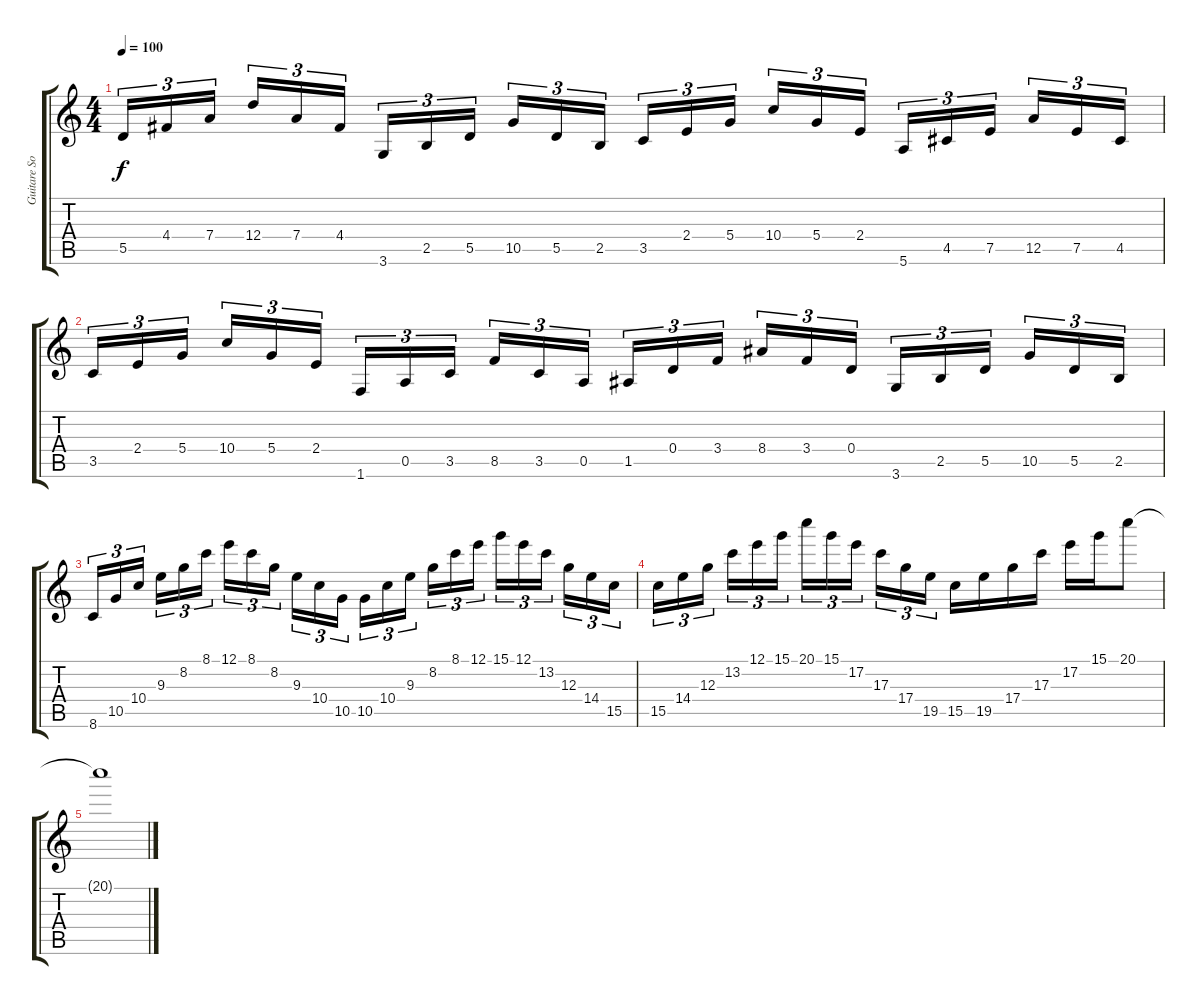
\track ("Guitare Solo" "Guitare So") {instrument distortionguitar}
\staff {score tabs}
\tuning (E4 B3 G3 D3 A2 E2) {hide}
\ts (4 4)
\tempo 100
\clef g2
\ks c
5.5.16{tu (3 2) dy f} 4.4.16{tu (3 2)} 7.4.16{tu (3 2)} 12.4.16{tu (3 2)} 7.4.16{tu (3 2)} 4.4.16{tu (3 2)} 3.6.16{tu (3 2)} 2.5.16{tu (3 2)} 5.5.16{tu (3 2)} 10.5.16{tu (3 2)} 5.5.16{tu (3 2)} 2.5.16{tu (3 2)} 3.5.16{tu (3 2)} 2.4.16{tu (3 2)} 5.4.16{tu (3 2)} 10.4.16{tu (3 2)} 5.4.16{tu (3 2)} 2.4.16{tu (3 2)} 5.6.16{tu (3 2)} 4.5.16{tu (3 2)} 7.5.16{tu (3 2)} 12.5.16{tu (3 2)} 7.5.16{tu (3 2)} 4.5.16{tu (3 2)} |
3.5.16{tu (3 2)} 2.4.16{tu (3 2)} 5.4.16{tu (3 2)} 10.4.16{tu (3 2)} 5.4.16{tu (3 2)} 2.4.16{tu (3 2)} 1.6.16{tu (3 2)} 0.5.16{tu (3 2)} 3.5.16{tu (3 2)} 8.5.16{tu (3 2)} 3.5.16{tu (3 2)} 0.5.16{tu (3 2)} 1.5.16{tu (3 2)} 0.4.16{tu (3 2)} 3.4.16{tu (3 2)} 8.4.16{tu (3 2)} 3.4.16{tu (3 2)} 0.4.16{tu (3 2)} 3.6.16{tu (3 2)} 2.5.16{tu (3 2)} 5.5.16{tu (3 2)} 10.5.16{tu (3 2)} 5.5.16{tu (3 2)} 2.5.16{tu (3 2)} |
8.6.16{tu (3 2)} 10.5.16{tu (3 2)} 10.4.16{tu (3 2)} 9.3.16{tu (3 2)} 8.2.16{tu (3 2)} 8.1.16{tu (3 2)} 12.1.16{tu (3 2)} 8.1.16{tu (3 2)} 8.2.16{tu (3 2)} 9.3.16{tu (3 2)} 10.4.16{tu (3 2)} 10.5.16{tu (3 2)} 10.5.16{tu (3 2)} 10.4.16{tu (3 2)} 9.3.16{tu (3 2)} 8.2.16{tu (3 2)} 8.1.16{tu (3 2)} 12.1.16{tu (3 2)} 15.1.16{tu (3 2)} 12.1.16{tu (3 2)} 13.2.16{tu (3 2)} 12.3.16{tu (3 2)} 14.4.16{tu (3 2)} 15.5.16{tu (3 2)} |
15.5.16{tu (3 2)} 14.4.16{tu (3 2)} 12.3.16{tu (3 2)} 13.2.16{tu (3 2)} 12.1.16{tu (3 2)} 15.1.16{tu (3 2)} 20.1.16{tu (3 2)} 15.1.16{tu (3 2)} 17.2.16{tu (3 2)} 17.3.16{tu (3 2)} 17.4.16{tu (3 2)} 19.5.16{tu (3 2)} 15.5.16 19.5.16 17.4.16 17.3.16 17.2.16 15.1.16 20.1.8 |
20.1{t}.1
